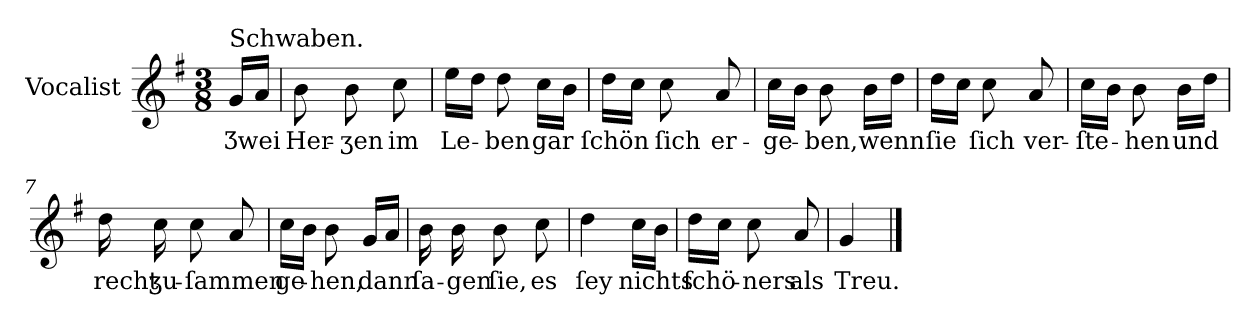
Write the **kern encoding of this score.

**kern	**text
*part1	*part1
*staff1	*staff1
*I"Vocalist	*
*k[f#]	*
*G:	*
*M3/8	*
=	=
!LO:TX:a:t=Schwaben.	!
16gLL	Ʒwei
16aJJ	.
=1	=1
8b	Her-
8b	-ʒen
8cc	im
=2	=2
16eeLL	Le-
16ddJJ	.
8dd	-ben
16ccLL	gar
16bJJ	.
=3	=3
16ddLL	ſchön
16ccJJ	.
8cc	ſich
8a	er-
=4	=4
16ccLL	-ge-
16bJJ	.
8b	-ben,
16bLL	wenn
16ddJJ	.
=5	=5
16ddLL	ſie
16ccJJ	.
8cc	ſich
8a	ver-
=6	=6
16ccLL	-ſte-
16bJJ	.
8b	-hen
16bLL	und
16ddJJ	.
=7	=7
16dd	recht
16cc	ʒu-
8cc	-ſammen
8a	.
=8	=8
16ccLL	ge-
16bJJ	.
8b	-hen,
16gLL	dann
16aJJ	.
=9	=9
16b	ſa-
16b	-gen
8b	ſie,
8cc	es
=10	=10
4dd	ſey
16ccLL	nichts
16bJJ	.
=11	=11
16ddLL	ſchö-
16ccJJ	.
8cc	-ners
8a	als
=12	=12
4g	Treu.
==	==
*-	*-
